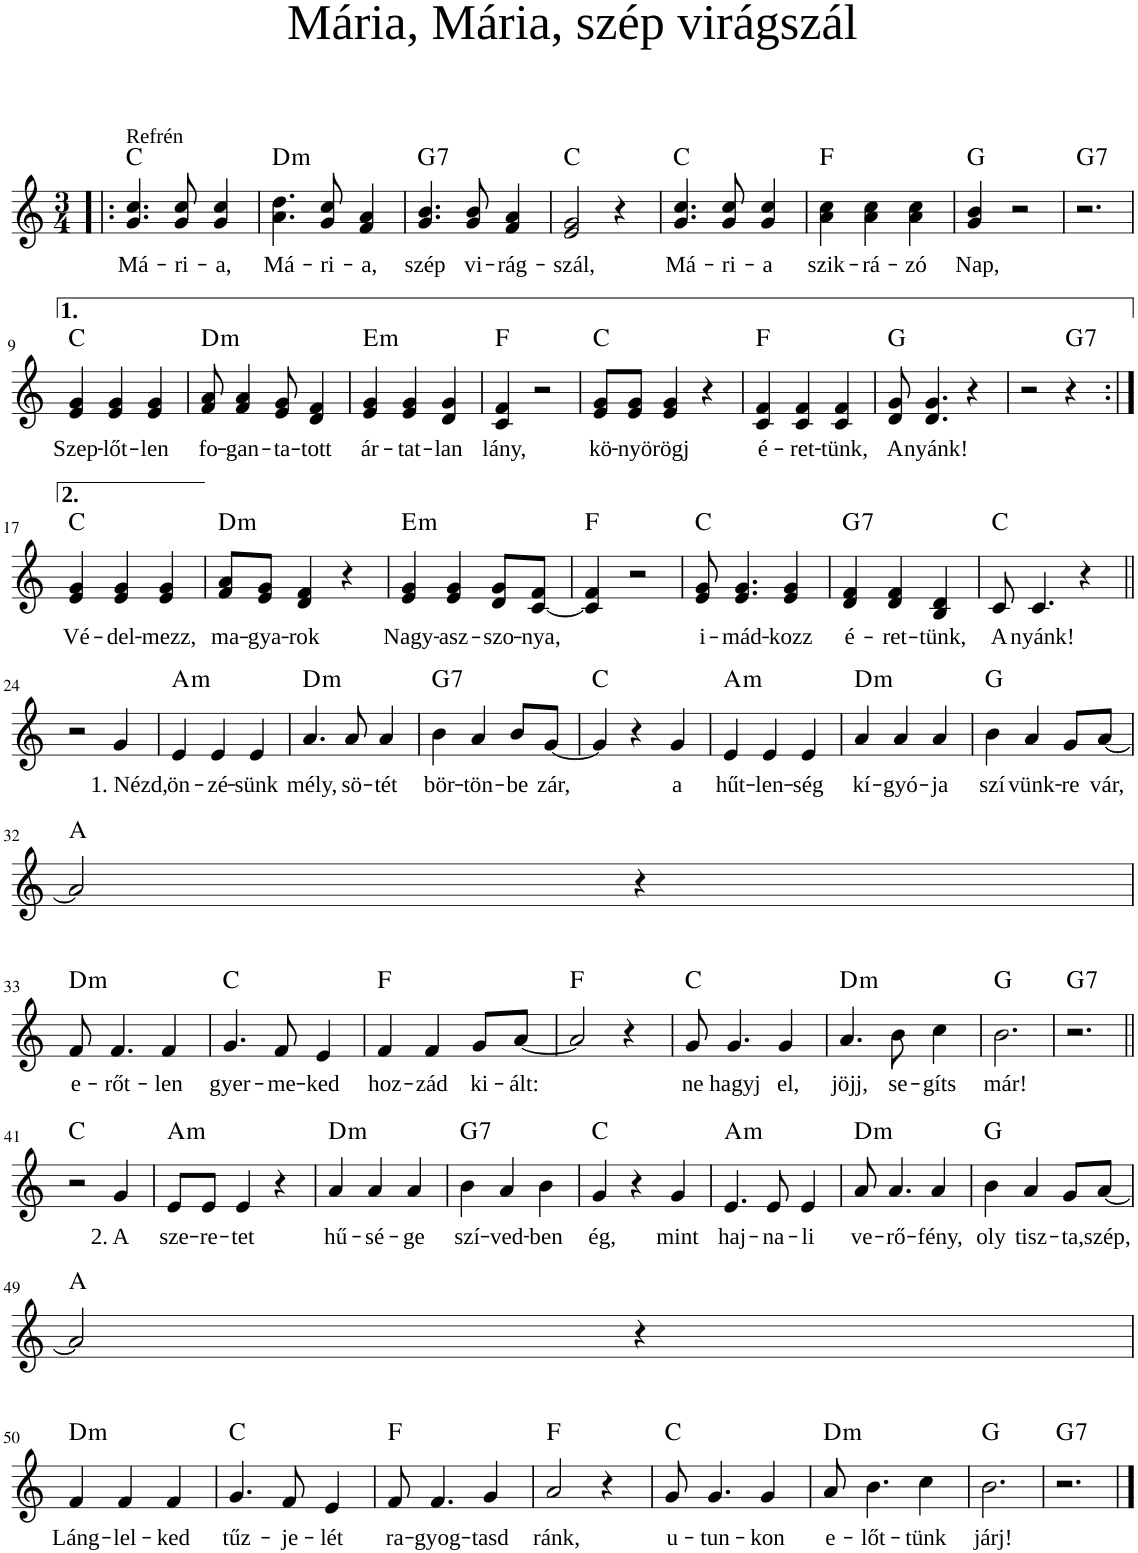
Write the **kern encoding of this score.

**kern	**text	**harte
*part1	*part1	*part1
*staff1	*staff1	*
*I"Voice	*	*
*clefG2	*	*
*k[]	*	*
*M3/4	*	*
=1!|:	=1!|:	=1!|:
!LO:TX:a:t=Refrén	!	!
!	!LO:LY:b	!
4.g/ 4.cc/	Má-	C:maj
!	!LO:LY:b	!
8g/ 8cc/	-ri-	.
!	!LO:LY:b	!
4g/ 4cc/	-a,	.
=2	=2	=2
!	!LO:LY:b	!LO:H:kt=m
4.a\ 4.dd\	Má-	D:min
!	!LO:LY:b	!
8g/ 8cc/	-ri-	.
!	!LO:LY:b	!
4f/ 4a/	-a,	.
=3	=3	=3
!	!LO:LY:b	!LO:H:kt=7
4.g/ 4.b/	szép	G:7
!	!LO:LY:b	!
8g/ 8b/	vi-	.
!	!LO:LY:b	!
4f/ 4a/	-rág-	.
=4	=4	=4
!	!LO:LY:b	!
2e/ 2g/	-szál,	C:maj
4r	.	.
=5	=5	=5
!	!LO:LY:b	!
4.g/ 4.cc/	Má-	C:maj
!	!LO:LY:b	!
8g/ 8cc/	-ri-	.
!	!LO:LY:b	!
4g/ 4cc/	-a	.
=6	=6	=6
!	!LO:LY:b	!
4a\ 4cc\	szik-	F:maj
!	!LO:LY:b	!
4a\ 4cc\	-rá-	.
!	!LO:LY:b	!
4a\ 4cc\	-zó	.
=7	=7	=7
!	!LO:LY:b	!
4g/ 4b/	Nap,	G:maj
2r	.	.
=8	=8	=8
!	!	!LO:H:kt=7
2.r	.	G:7
!!LO:LB:g=z
=9	=9	=9
!	!LO:LY:b	!
4e/ 4g/	Szep-	C:maj
!	!LO:LY:b	!
4e/ 4g/	-lőt-	.
!	!LO:LY:b	!
4e/ 4g/	-len	.
=10	=10	=10
!	!LO:LY:b	!LO:H:kt=m
8f/ 8a/	fo-	D:min
!	!LO:LY:b	!
4f/ 4a/	-gan-	.
!	!LO:LY:b	!
8e/ 8g/	-ta-	.
!	!LO:LY:b	!
4d/ 4f/	-tott	.
=11	=11	=11
!	!LO:LY:b	!LO:H:kt=m
4e/ 4g/	ár-	E:min
!	!LO:LY:b	!
4e/ 4g/	-tat-	.
!	!LO:LY:b	!
4d/ 4g/	-lan	.
=12	=12	=12
!	!LO:LY:b	!
4c/ 4f/	lány,	F:maj
2r	.	.
=13	=13	=13
!	!LO:LY:b	!
8e/ 8g/L	kö-	C:maj
!	!LO:LY:b	!
8e/ 8g/J	-nyö-	.
!	!LO:LY:b	!
4e/ 4g/	-rögj	.
4r	.	.
=14	=14	=14
!	!LO:LY:b	!
4c/ 4f/	é-	F:maj
!	!LO:LY:b	!
4c/ 4f/	-ret-	.
!	!LO:LY:b	!
4c/ 4f/	-tünk,	.
=15	=15	=15
!	!LO:LY:b	!
8d/ 8g/	A-	G:maj
!	!LO:LY:b	!
4.d/ 4.g/	-nyánk!	.
4r	.	.
=16	=16	=16
2r	.	.
!	!	!LO:H:kt=7
4r	.	G:7
!!LO:LB:g=z
=17:|!	=17:|!	=17:|!
!	!LO:LY:b	!
4e/ 4g/	Vé-	C:maj
!	!LO:LY:b	!
4e/ 4g/	-del-	.
!	!LO:LY:b	!
4e/ 4g/	-mezz,	.
=18	=18	=18
!	!LO:LY:b	!LO:H:kt=m
8f/ 8a/L	ma-	D:min
!	!LO:LY:b	!
8e/ 8g/J	-gya-	.
!	!LO:LY:b	!
4d/ 4f/	-rok	.
4r	.	.
=19	=19	=19
!	!LO:LY:b	!LO:H:kt=m
4e/ 4g/	Nagy-	E:min
!	!LO:LY:b	!
4e/ 4g/	-asz-	.
!	!LO:LY:b	!
8d/ 8g/L	-szo-	.
!	!LO:LY:b	!
[8c/ 8f/J	-nya,	.
=20	=20	=20
4c/] 4f/	.	F:maj
2r	.	.
=21	=21	=21
!	!LO:LY:b	!
8e/ 8g/	i-	C:maj
!	!LO:LY:b	!
4.e/ 4.g/	-mád-	.
!	!LO:LY:b	!
4e/ 4g/	-kozz	.
=22	=22	=22
!	!LO:LY:b	!LO:H:kt=7
4d/ 4f/	é-	G:7
!	!LO:LY:b	!
4d/ 4f/	-ret-	.
!	!LO:LY:b	!
4B/ 4d/	-tünk,	.
=23	=23	=23
!	!LO:LY:b	!
8c/	A-	C:maj
!	!LO:LY:b	!
4.c/	-nyánk!	.
4r	.	.
!!LO:LB:g=z
=24||	=24||	=24||
2r	.	.
!	!LO:LY:b	!
4g/	1. Nézd,	.
=25	=25	=25
!	!LO:LY:b	!LO:H:kt=m
4e/	ön-	A:min
!	!LO:LY:b	!
4e/	-zé-	.
!	!LO:LY:b	!
4e/	-sünk	.
=26	=26	=26
!	!LO:LY:b	!LO:H:kt=m
4.a/	mély,	D:min
!	!LO:LY:b	!
8a/	sö-	.
!	!LO:LY:b	!
4a/	-tét	.
=27	=27	=27
!	!LO:LY:b	!LO:H:kt=7
4b\	bör-	G:7
!	!LO:LY:b	!
4a/	-tön-	.
!	!LO:LY:b	!
8b/L	-be	.
!	!LO:LY:b	!
[8g/J	zár,	.
=28	=28	=28
4g/]	.	C:maj
4r	.	.
!	!LO:LY:b	!
4g/	a	.
=29	=29	=29
!	!LO:LY:b	!LO:H:kt=m
4e/	hűt-	A:min
!	!LO:LY:b	!
4e/	-len-	.
!	!LO:LY:b	!
4e/	-ség	.
=30	=30	=30
!	!LO:LY:b	!LO:H:kt=m
4a/	kí-	D:min
!	!LO:LY:b	!
4a/	-gyó-	.
!	!LO:LY:b	!
4a/	-ja	.
=31	=31	=31
!	!LO:LY:b	!
4b\	szí-	G:maj
!	!LO:LY:b	!
4a/	-vünk-	.
!	!LO:LY:b	!
8g/L	-re	.
!	!LO:LY:b	!
[8a/J	vár,	.
!!LO:LB:g=z
=32	=32	=32
2a/]	.	A:maj
4r	.	.
!!LO:LB:g=z
=33	=33	=33
!	!LO:LY:b	!LO:H:kt=m
8f/	e-	D:min
!	!LO:LY:b	!
4.f/	-rőt-	.
!	!LO:LY:b	!
4f/	-len	.
=34	=34	=34
!	!LO:LY:b	!
4.g/	gyer-	C:maj
!	!LO:LY:b	!
8f/	-me-	.
!	!LO:LY:b	!
4e/	-ked	.
=35	=35	=35
!	!LO:LY:b	!
4f/	hoz-	F:maj
!	!LO:LY:b	!
4f/	-zád	.
!	!LO:LY:b	!
8g/L	ki-	.
!	!LO:LY:b	!
[8a/J	-ált:	.
=36	=36	=36
2a/]	.	F:maj
4r	.	.
=37	=37	=37
!	!LO:LY:b	!
8g/	ne	C:maj
!	!LO:LY:b	!
4.g/	hagyj	.
!	!LO:LY:b	!
4g/	el,	.
=38	=38	=38
!	!LO:LY:b	!LO:H:kt=m
4.a/	jöjj,	D:min
!	!LO:LY:b	!
8b\	se-	.
!	!LO:LY:b	!
4cc\	-gíts	.
=39	=39	=39
!	!LO:LY:b	!
2.b\	már!	G:maj
=40	=40	=40
!	!	!LO:H:kt=7
2.r	.	G:7
!!LO:LB:g=z
=41||	=41||	=41||
2r	.	C:maj
!	!LO:LY:b	!
4g/	2. A	.
=42	=42	=42
!	!LO:LY:b	!LO:H:kt=m
8e/L	sze-	A:min
!	!LO:LY:b	!
8e/J	-re-	.
!	!LO:LY:b	!
4e/	-tet	.
4r	.	.
=43	=43	=43
!	!LO:LY:b	!LO:H:kt=m
4a/	hű-	D:min
!	!LO:LY:b	!
4a/	-sé-	.
!	!LO:LY:b	!
4a/	-ge	.
=44	=44	=44
!	!LO:LY:b	!LO:H:kt=7
4b\	szí-	G:7
!	!LO:LY:b	!
4a/	-ved-	.
!	!LO:LY:b	!
4b\	-ben	.
=45	=45	=45
!	!LO:LY:b	!
4g/	ég,	C:maj
4r	.	.
!	!LO:LY:b	!
4g/	mint	.
=46	=46	=46
!	!LO:LY:b	!LO:H:kt=m
4.e/	haj-	A:min
!	!LO:LY:b	!
8e/	-na-	.
!	!LO:LY:b	!
4e/	-li	.
=47	=47	=47
!	!LO:LY:b	!LO:H:kt=m
8a/	ve-	D:min
!	!LO:LY:b	!
4.a/	-rő-	.
!	!LO:LY:b	!
4a/	-fény,	.
=48	=48	=48
!	!LO:LY:b	!
4b\	oly	G:maj
!	!LO:LY:b	!
4a/	tisz-	.
!	!LO:LY:b	!
8g/L	-ta,	.
!	!LO:LY:b	!
[8a/J	szép,	.
!!LO:LB:g=z
=49	=49	=49
2a/]	.	A:maj
4r	.	.
!!LO:LB:g=z
=50	=50	=50
!	!LO:LY:b	!LO:H:kt=m
4f/	Láng-	D:min
!	!LO:LY:b	!
4f/	-lel-	.
!	!LO:LY:b	!
4f/	-ked	.
=51	=51	=51
!	!LO:LY:b	!
4.g/	tűz-	C:maj
!	!LO:LY:b	!
8f/	-je-	.
!	!LO:LY:b	!
4e/	-lét	.
=52	=52	=52
!	!LO:LY:b	!
8f/	ra-	F:maj
!	!LO:LY:b	!
4.f/	-gyog-	.
!	!LO:LY:b	!
4g/	-tasd	.
=53	=53	=53
!	!LO:LY:b	!
2a/	ránk,	F:maj
4r	.	.
=54	=54	=54
!	!LO:LY:b	!
8g/	u-	C:maj
!	!LO:LY:b	!
4.g/	-tun-	.
!	!LO:LY:b	!
4g/	-kon	.
=55	=55	=55
!	!LO:LY:b	!LO:H:kt=m
8a/	e-	D:min
!	!LO:LY:b	!
4.b\	-lőt-	.
!	!LO:LY:b	!
4cc\	-tünk	.
=56	=56	=56
!	!LO:LY:b	!
2.b\	járj!	G:maj
=57	=57	=57
!	!	!LO:H:kt=7
2.r	.	G:7
==	==	==
*-	*-	*-
